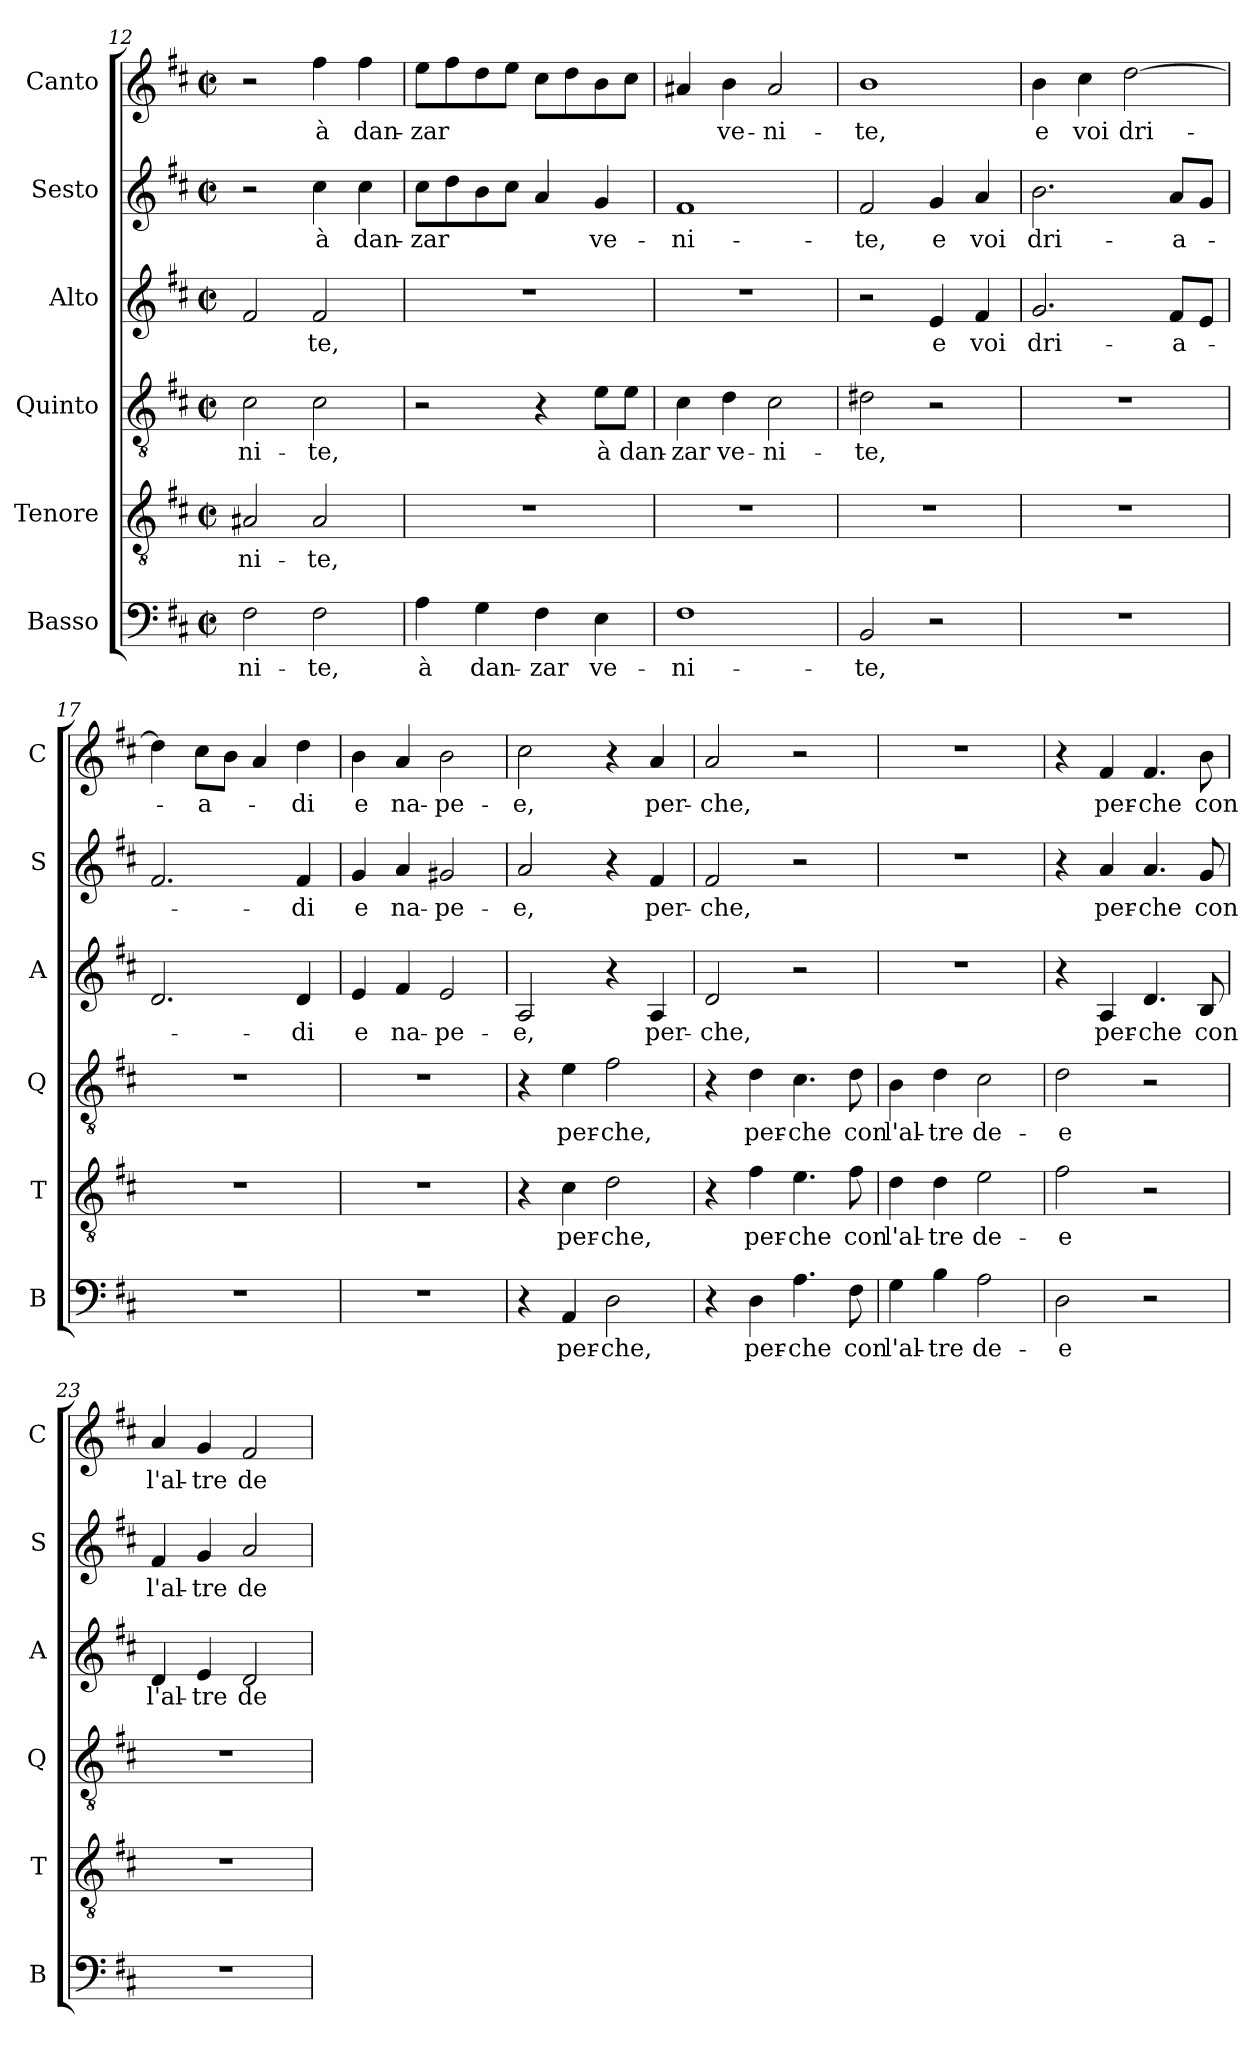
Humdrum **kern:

**kern	**text	**kern	**text	**kern	**text	**kern	**text	**kern	**text	**kern	**text
*part6	*part6	*part5	*part5	*part4	*part4	*part3	*part3	*part2	*part2	*part1	*part1
*staff6	*staff6	*staff5	*staff5	*staff4	*staff4	*staff3	*staff3	*staff2	*staff2	*staff1	*staff1
*I"Basso	*	*I"Tenore	*	*I"Quinto	*	*I"Alto	*	*I"Sesto	*	*I"Canto	*
*I'B	*	*I'T	*	*I'Q	*	*I'A	*	*I'S	*	*I'C	*
*clefF4	*	*clefGv2	*	*clefGv2	*	*clefG2	*	*clefG2	*	*clefG2	*
*k[f#c#]	*	*k[f#c#]	*	*k[f#c#]	*	*k[f#c#]	*	*k[f#c#]	*	*k[f#c#]	*
*D:	*	*D:	*	*D:	*	*D:	*	*D:	*	*D:	*
*M2/2	*	*M2/2	*	*M2/2	*	*M2/2	*	*M2/2	*	*M2/2	*
*met(c|)	*	*met(c|)	*	*met(c|)	*	*met(c|)	*	*met(c|)	*	*met(c|)	*
=12	=12	=12	=12	=12	=12	=12	=12	=12	=12	=12	=12
!	!LO:LY:b	!	!LO:LY:b	!	!LO:LY:b	!	!	!	!	!	!
2F#\	-ni-	2A#X/	-ni-	2c#\	-ni-	2f#/	.	2r	.	2r	.
!	!LO:LY:b	!	!LO:LY:b	!	!LO:LY:b	!	!LO:LY:b	!	!LO:LY:b	!	!LO:LY:b
2F#\	-te,	2A#/	-te,	2c#\	-te,	2f#/	-te,	4cc#\	à	4ff#\	à
!	!	!	!	!	!	!	!	!	!LO:LY:b	!	!LO:LY:b
.	.	.	.	.	.	.	.	4cc#\	dan-	4ff#\	dan-
!!LO:LB:g=z
=13	=13	=13	=13	=13	=13	=13	=13	=13	=13	=13	=13
!	!LO:LY:b	!	!	!	!	!	!	!	!LO:LY:b	!	!LO:LY:b
4A\	à	1r	.	2r	.	1r	.	8cc#\L	-zar	8ee\L	-zar
.	.	.	.	.	.	.	.	8dd\	.	8ff#\	.
!	!LO:LY:b	!	!	!	!	!	!	!	!	!	!
4G\	dan-	.	.	.	.	.	.	8b\	.	8dd\	.
.	.	.	.	.	.	.	.	8cc#\J	.	8ee\J	.
!	!LO:LY:b	!	!	!	!	!	!	!	!	!	!
4F#\	-zar	.	.	4r	.	.	.	4a/	.	8cc#\L	.
.	.	.	.	.	.	.	.	.	.	8dd\	.
!	!LO:LY:b	!	!	!	!LO:LY:b	!	!	!	!LO:LY:b	!	!
4E\	ve-	.	.	8e\L	à	.	.	4g/	ve-	8b\	.
!	!	!	!	!	!LO:LY:b	!	!	!	!	!	!
.	.	.	.	8e\J	dan-	.	.	.	.	8cc#\J	.
=14	=14	=14	=14	=14	=14	=14	=14	=14	=14	=14	=14
!	!LO:LY:b	!	!	!	!LO:LY:b	!	!	!	!LO:LY:b	!	!
1F#	-ni-	1r	.	4c#\	-zar	1r	.	1f#	-ni-	4a#X/	.
!	!	!	!	!	!LO:LY:b	!	!	!	!	!	!LO:LY:b
.	.	.	.	4d\	ve-	.	.	.	.	4b\	ve-
!	!	!	!	!	!LO:LY:b	!	!	!	!	!	!LO:LY:b
.	.	.	.	2c#\	-ni-	.	.	.	.	2a#/	-ni-
=15	=15	=15	=15	=15	=15	=15	=15	=15	=15	=15	=15
!	!LO:LY:b	!	!	!	!LO:LY:b	!	!	!	!LO:LY:b	!	!LO:LY:b
2BB/	-te,	1r	.	2d#X\	-te,	2r	.	2f#/	-te,	1b	-te,
!	!	!	!	!	!	!	!LO:LY:b	!	!LO:LY:b	!	!
2r	.	.	.	2r	.	4e/	e	4g/	e	.	.
!	!	!	!	!	!	!	!LO:LY:b	!	!LO:LY:b	!	!
.	.	.	.	.	.	4f#/	voi	4a/	voi	.	.
=16	=16	=16	=16	=16	=16	=16	=16	=16	=16	=16	=16
!	!	!	!	!	!	!	!LO:LY:b	!	!LO:LY:b	!	!LO:LY:b
1r	.	1r	.	1r	.	2.g/	dri-	2.b\	dri-	4b\	e
!	!	!	!	!	!	!	!	!	!	!	!LO:LY:b
.	.	.	.	.	.	.	.	.	.	4cc#\	voi
!	!	!	!	!	!	!	!	!	!	!	!LO:LY:b
.	.	.	.	.	.	.	.	.	.	[2dd\	dri-
!	!	!	!	!	!	!	!LO:LY:b	!	!LO:LY:b	!	!
.	.	.	.	.	.	8f#/L	-a-	8a/L	-a-	.	.
.	.	.	.	.	.	8e/J	.	8g/J	.	.	.
=17	=17	=17	=17	=17	=17	=17	=17	=17	=17	=17	=17
1r	.	1r	.	1r	.	2.d/	.	2.f#/	.	4dd\]	.
!	!	!	!	!	!	!	!	!	!	!	!LO:LY:b
.	.	.	.	.	.	.	.	.	.	8cc#\L	-a-
.	.	.	.	.	.	.	.	.	.	8b\J	.
.	.	.	.	.	.	.	.	.	.	4a/	.
!	!	!	!	!	!	!	!LO:LY:b	!	!LO:LY:b	!	!LO:LY:b
.	.	.	.	.	.	4d/	-di	4f#/	-di	4dd\	-di
=18	=18	=18	=18	=18	=18	=18	=18	=18	=18	=18	=18
!	!	!	!	!	!	!	!LO:LY:b	!	!LO:LY:b	!	!LO:LY:b
1r	.	1r	.	1r	.	4e/	e	4g/	e	4b\	e
!	!	!	!	!	!	!	!LO:LY:b	!	!LO:LY:b	!	!LO:LY:b
.	.	.	.	.	.	4f#/	na-	4a/	na-	4a/	na-
!	!	!	!	!	!	!	!LO:LY:b	!	!LO:LY:b	!	!LO:LY:b
.	.	.	.	.	.	2e/	-pe-	2g#X/	-pe-	2b\	-pe-
!!LO:PB:g=z
=19	=19	=19	=19	=19	=19	=19	=19	=19	=19	=19	=19
!	!	!	!	!	!	!	!LO:LY:b	!	!LO:LY:b	!	!LO:LY:b
4r	.	4r	.	4r	.	2A/	-e,	2a/	-e,	2cc#\	-e,
!	!LO:LY:b	!	!LO:LY:b	!	!LO:LY:b	!	!	!	!	!	!
4AA/	per-	4c#\	per-	4e\	per-	.	.	.	.	.	.
!	!LO:LY:b	!	!LO:LY:b	!	!LO:LY:b	!	!	!	!	!	!
2D\	-che,	2d\	-che,	2f#\	-che,	4r	.	4r	.	4r	.
!	!	!	!	!	!	!	!LO:LY:b	!	!LO:LY:b	!	!LO:LY:b
.	.	.	.	.	.	4A/	per-	4f#/	per-	4a/	per-
=20	=20	=20	=20	=20	=20	=20	=20	=20	=20	=20	=20
!	!	!	!	!	!	!	!LO:LY:b	!	!LO:LY:b	!	!LO:LY:b
4r	.	4r	.	4r	.	2d/	-che,	2f#/	-che,	2a/	-che,
!	!LO:LY:b	!	!LO:LY:b	!	!LO:LY:b	!	!	!	!	!	!
4D\	per-	4f#\	per-	4d\	per-	.	.	.	.	.	.
!	!LO:LY:b	!	!LO:LY:b	!	!LO:LY:b	!	!	!	!	!	!
4.A\	-che	4.e\	-che	4.c#\	-che	2r	.	2r	.	2r	.
!	!LO:LY:b	!	!LO:LY:b	!	!LO:LY:b	!	!	!	!	!	!
8F#\	con	8f#\	con	8d\	con	.	.	.	.	.	.
=21	=21	=21	=21	=21	=21	=21	=21	=21	=21	=21	=21
!	!LO:LY:b	!	!LO:LY:b	!	!LO:LY:b	!	!	!	!	!	!
4G\	l'al-	4d\	l'al-	4B\	l'al-	1r	.	1r	.	1r	.
!	!LO:LY:b	!	!LO:LY:b	!	!LO:LY:b	!	!	!	!	!	!
4B\	-tre	4d\	-tre	4d\	-tre	.	.	.	.	.	.
!	!LO:LY:b	!	!LO:LY:b	!	!LO:LY:b	!	!	!	!	!	!
2A\	de-	2e\	de-	2c#\	de-	.	.	.	.	.	.
=22	=22	=22	=22	=22	=22	=22	=22	=22	=22	=22	=22
!	!LO:LY:b	!	!LO:LY:b	!	!LO:LY:b	!	!	!	!	!	!
2D\	-e	2f#\	-e	2d\	-e	4r	.	4r	.	4r	.
!	!	!	!	!	!	!	!LO:LY:b	!	!LO:LY:b	!	!LO:LY:b
.	.	.	.	.	.	4A/	per-	4a/	per-	4f#/	per-
!	!	!	!	!	!	!	!LO:LY:b	!	!LO:LY:b	!	!LO:LY:b
2r	.	2r	.	2r	.	4.d/	-che	4.a/	-che	4.f#/	-che
!	!	!	!	!	!	!	!LO:LY:b	!	!LO:LY:b	!	!LO:LY:b
.	.	.	.	.	.	8B/	con	8g/	con	8b\	con
=23	=23	=23	=23	=23	=23	=23	=23	=23	=23	=23	=23
!	!	!	!	!	!	!	!LO:LY:b	!	!LO:LY:b	!	!LO:LY:b
1r	.	1r	.	1r	.	4d/	l'al-	4f#/	l'al-	4a/	l'al-
!	!	!	!	!	!	!	!LO:LY:b	!	!LO:LY:b	!	!LO:LY:b
.	.	.	.	.	.	4e/	-tre	4g/	-tre	4g/	-tre
!	!	!	!	!	!	!	!LO:LY:b	!	!LO:LY:b	!	!LO:LY:b
.	.	.	.	.	.	2d/	de-	2a/	de-	2f#/	de-
=	=	=	=	=	=	=	=	=	=	=	=
*-	*-	*-	*-	*-	*-	*-	*-	*-	*-	*-	*-
